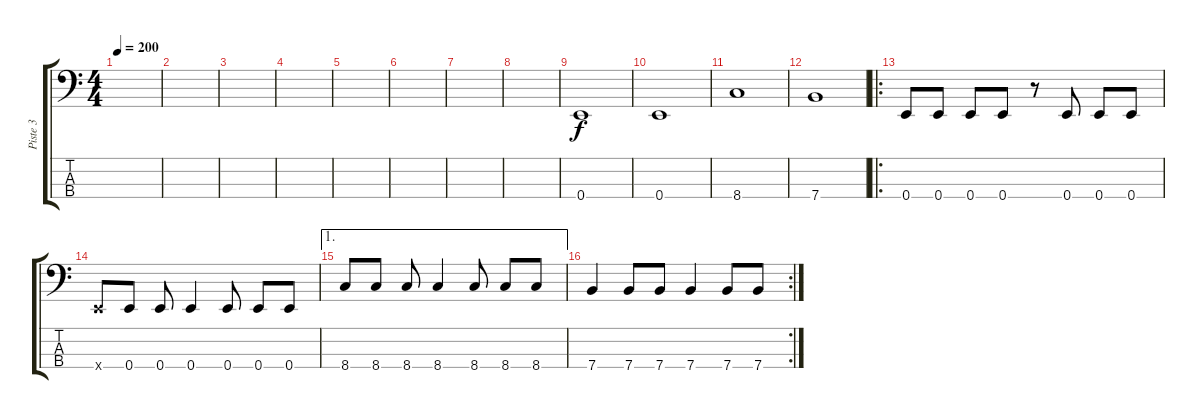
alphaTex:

\track ("Piste 3" "Piste 3") {instrument electricbasspick}
\staff {score tabs}
\tuning (G2 D2 A1 E1) {hide}
\ts (4 4)
\tempo 200
\clef f4
\ks c
|
|
|
|
|
|
|
|
0.4.1 |
0.4.1 |
8.4.1 |
7.4.1 |
\ro
0.4.8 0.4.8 0.4.8 0.4.8 r.8 0.4.8 0.4.8 0.4.8 |
0.4{x}.8 0.4.8 0.4.8 0.4.4 0.4.8 0.4.8 0.4.8 |
\ae 1
8.4.8 8.4.8 8.4.8 8.4.4 8.4.8 8.4.8 8.4.8 |
\rc 2
7.4.4 7.4.8 7.4.8 7.4.4 7.4.8 7.4.8
